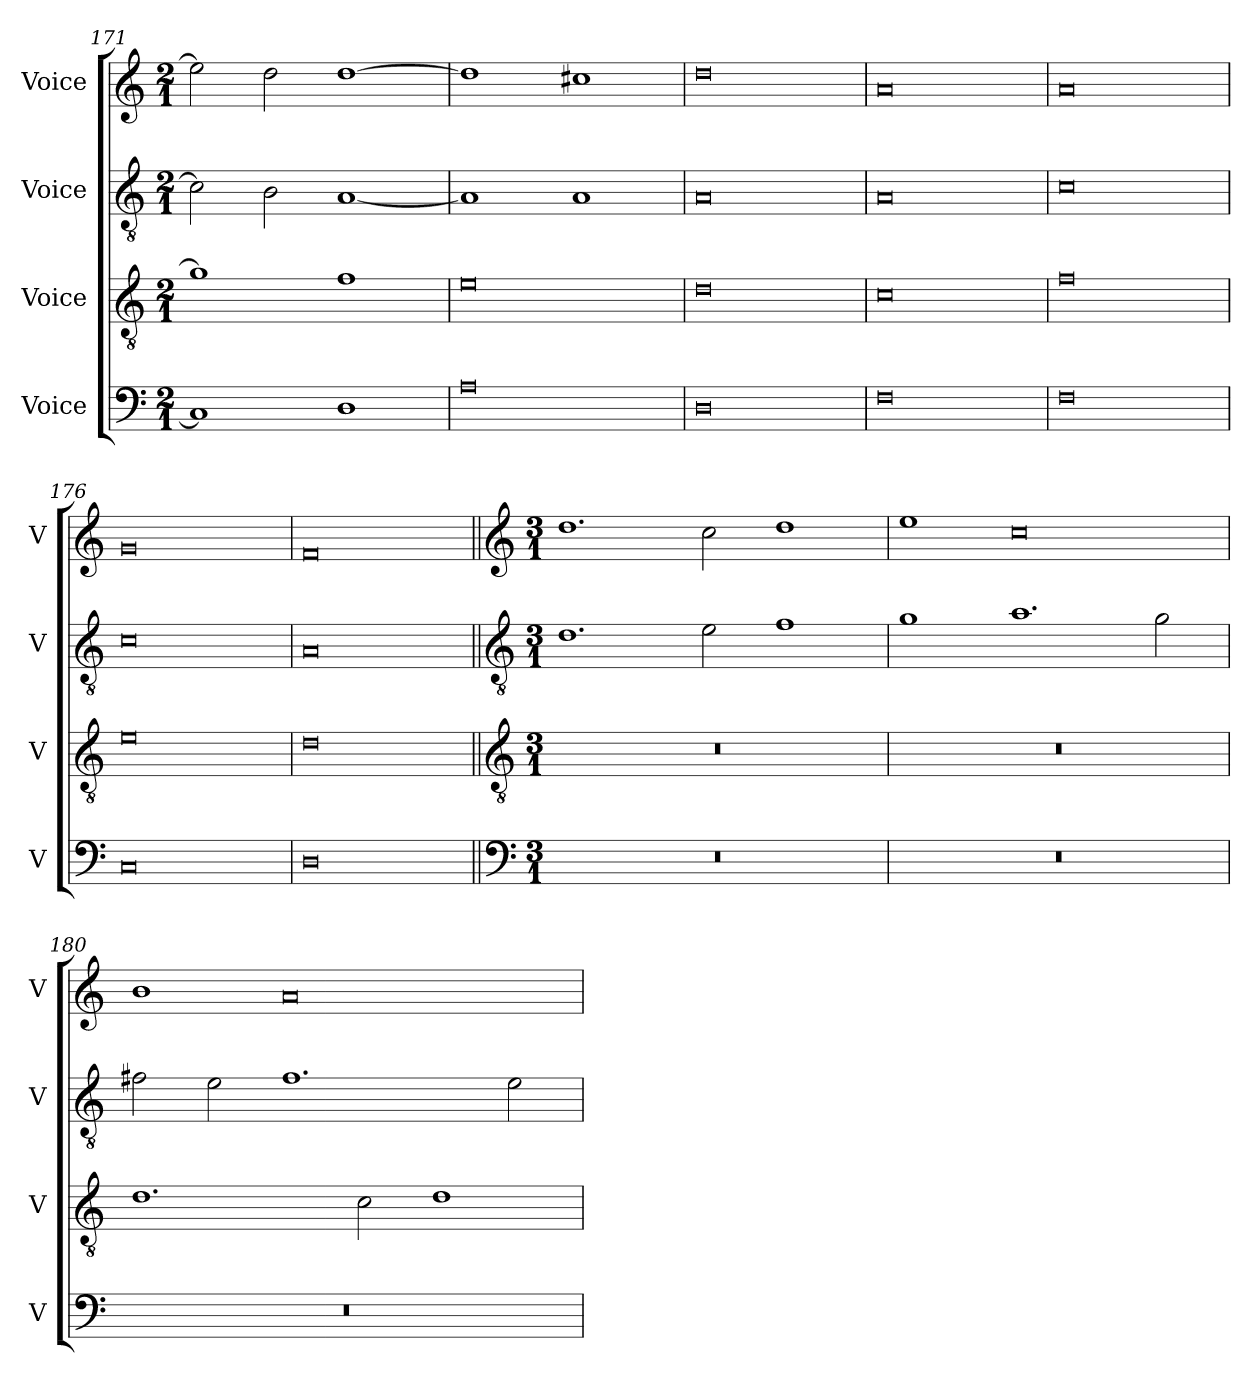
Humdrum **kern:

**kern	**kern	**kern	**kern
*part4	*part3	*part2	*part1
*staff4	*staff3	*staff2	*staff1
*I"Voice	*I"Voice	*I"Voice	*I"Voice
*I'V	*I'V	*I'V	*I'V
*clefF4	*clefGv2	*clefGv2	*clefG2
*k[]	*k[]	*k[]	*k[]
*M2/1	*M2/1	*M2/1	*M2/1
=171	=171	=171	=171
1C]	1g]	2c\]	2ee\]
.	.	2B\	2dd\
1D	1f	[1A	[1dd
=172	=172	=172	=172
0A	0e	1A]	1dd]
.	.	1A	1cc#X
=173	=173	=173	=173
0D	0d	0A	0dd
!!LO:PB:g=z
=174	=174	=174	=174
0F	0c	0A	0a
=175	=175	=175	=175
0F	0f	0c	0a
=176	=176	=176	=176
0C	0e	0c	0g
=177	=177	=177	=177
0D	0d	0A	0f
=178||	=178||	=178||	=178||
*clefF4	*clefGv2	*clefGv2	*clefG2
*M3/1	*M3/1	*M3/1	*M3/1
0.r	0.r	1.d	1.dd
.	.	2e\	2cc\
.	.	1f	1dd
!!LO:LB:g=z
=179	=179	=179	=179
0.r	0.r	1g	1ee
.	.	1.a	0cc
.	.	2g\	.
=180	=180	=180	=180
0.r	1.d	2f#X\	1b
.	.	2e\	.
.	.	1.f#	0a
.	2c\	.	.
.	1d	.	.
.	.	2e\	.
=	=	=	=
*-	*-	*-	*-
